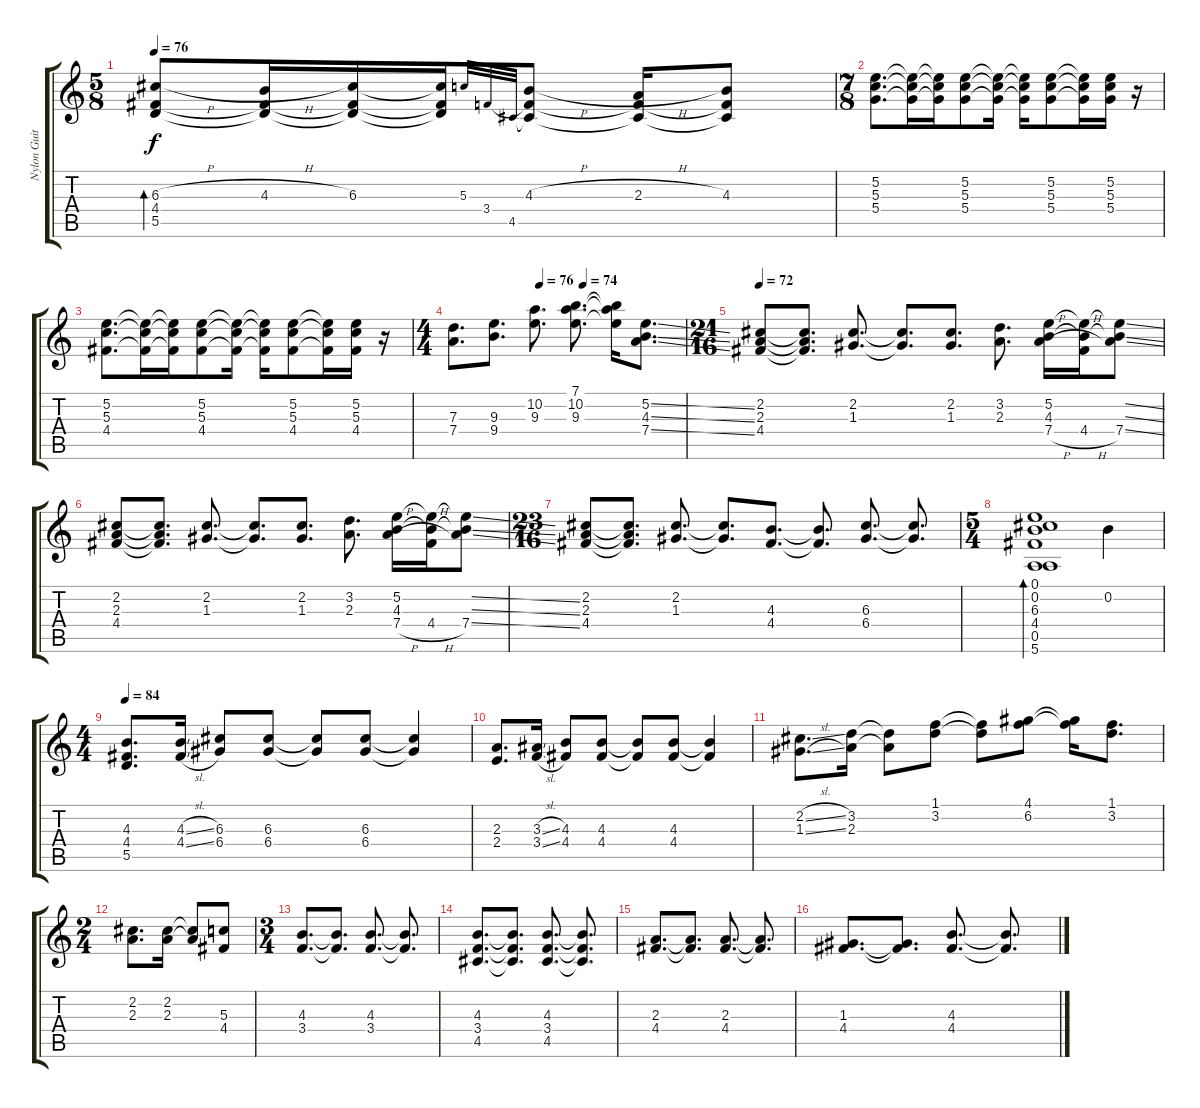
\track ("Nylon Guitar" "Nylon Guit") {instrument acousticguitarnylon}
\staff {score tabs}
\tuning (E4 B3 G3 D3 A2 E2) {hide}
\ts (5 8)
\tempo 76
\clef g2
\ks c
(6.3{h} 4.4 5.5).8{bd 60 dy f} (4.3{h} 4.4{t} 5.5{t}).16 (6.3 4.4{t} 5.5{t}).16 (6.3{t} 4.4{t} 5.5{t}).16 5.3.32{gr onbeat} 3.4.32{gr onbeat} 4.5.32{gr onbeat} (4.3{h} 3.4{t} 4.5{t}).8 (2.3{h} 3.4{t} 4.5{t}).16 (4.3 3.4{t} 4.5{t}).8 |
\ts (7 8)
(5.2 5.3 5.4).8{d} (5.2{t} 5.3{t} 5.4{t}).16 (5.2{t} 5.3{t} 5.4{t}).16 (5.2 5.3 5.4).8 (5.2{t} 5.3{t} 5.4{t}).16 (5.2{t} 5.3{t} 5.4{t}).16 (5.2 5.3 5.4).8 (5.2{t} 5.3{t} 5.4{t}).16 (5.2 5.3 5.4).16 r.16 |
(5.2 5.3 4.4).8{d} (5.2{t} 5.3{t} 4.4{t}).16 (5.2{t} 5.3{t} 4.4{t}).16 (5.2 5.3 4.4).8 (5.2{t} 5.3{t} 4.4{t}).16 (5.2{t} 5.3{t} 4.4{t}).16 (5.2 5.3 4.4).8 (5.2{t} 5.3{t} 4.4{t}).16 (5.2 5.3 4.4).16 r.16 |
\ts (4 4)
\tempo (76 0.375)
\tempo (74 0.5625)
(7.3 7.4).8{d} (9.3 9.4).8{d} (10.2 9.3).8{d} (7.1 10.2 9.3).8{d} (7.1{t} 10.2{t} 9.3{t}).16 (5.2{ss} 4.3{ss} 7.4{ss}).8{d} |
\ts (21 16)
\tempo 72
(2.2 2.3 4.4).8 (2.2{t} 2.3{t} 4.4{t}).8{d} (2.2 1.3).8{d} (2.2{t} 1.3{t}).8{d} (2.2 1.3).8{d} (3.2 2.3).8{d} (5.2 4.3 7.4{h}).16 (5.2{t} 4.3{t} 4.4{h}).16 (5.2{ss t} 4.3{ss t} 7.4{ss}).8 |
(2.2 2.3 4.4).8 (2.2{t} 2.3{t} 4.4{t}).8{d} (2.2 1.3).8{d} (2.2{t} 1.3{t}).8{d} (2.2 1.3).8{d} (3.2 2.3).8{d} (5.2 4.3 7.4{h}).16 (5.2{t} 4.3{t} 4.4{h}).16 (5.2{ss t} 4.3{ss t} 7.4{ss}).8 |
\ts (23 16)
(2.2 2.3 4.4).8 (2.2{t} 2.3{t} 4.4{t}).8{d} (2.2 1.3).8{d} (2.2{t} 1.3{t}).8{d} (4.3 4.4).8{d} (4.3{t} 4.4{t}).8{d} (6.3 6.4).8{d} (6.3{t} 6.4{t}).8{d} |
\ts (5 4)
(0.1 0.2 6.3 4.4 0.5 5.6).1{bd 120} 0.2.4 |
\ts (4 4)
\tempo 84
(4.3 4.4 5.5).8{d} (4.3{sl} 4.4{sl}).16 (6.3 6.4).8 (6.3 6.4).8 (6.3{t} 6.4{t}).8 (6.3 6.4).8 (6.3{t} 6.4{t}).4 |
(2.3 2.4).8{d} (3.3{sl} 3.4{sl}).16 (4.3 4.4).8 (4.3 4.4).8 (4.3{t} 4.4{t}).8 (4.3 4.4).8 (4.3{t} 4.4{t}).4 |
(2.2{sl} 1.3{sl}).8{d} (3.2 2.3).16 (3.2{t} 2.3{t}).8 (1.1 3.2).8 (1.1{t} 3.2{t}).8 (4.1 6.2).8 (4.1{t} 6.2{t}).16 (1.1 3.2).8{d} |
\ts (2 4)
(2.2 2.3).8{d} (2.2 2.3).16 (2.2{t} 2.3{t}).8 (5.3 4.4).8 |
\ts (3 4)
(4.3 3.4).8{d} (4.3{t} 3.4{t}).8{d} (4.3 3.4).8{d} (4.3{t} 3.4{t}).8{d} |
(4.3 3.4 4.5).8{d} (4.3{t} 3.4{t} 4.5{t}).8{d} (4.3 3.4 4.5).8{d} (4.3{t} 3.4{t} 4.5{t}).8{d} |
(2.3 4.4).8{d} (2.3{t} 4.4{t}).8{d} (2.3 4.4).8{d} (2.3{t} 4.4{t}).8{d} |
(1.3 4.4).8{d} (1.3{t} 4.4{t}).8{d} (4.3 4.4).8{d} (4.3{t} 4.4{t}).8{d}
